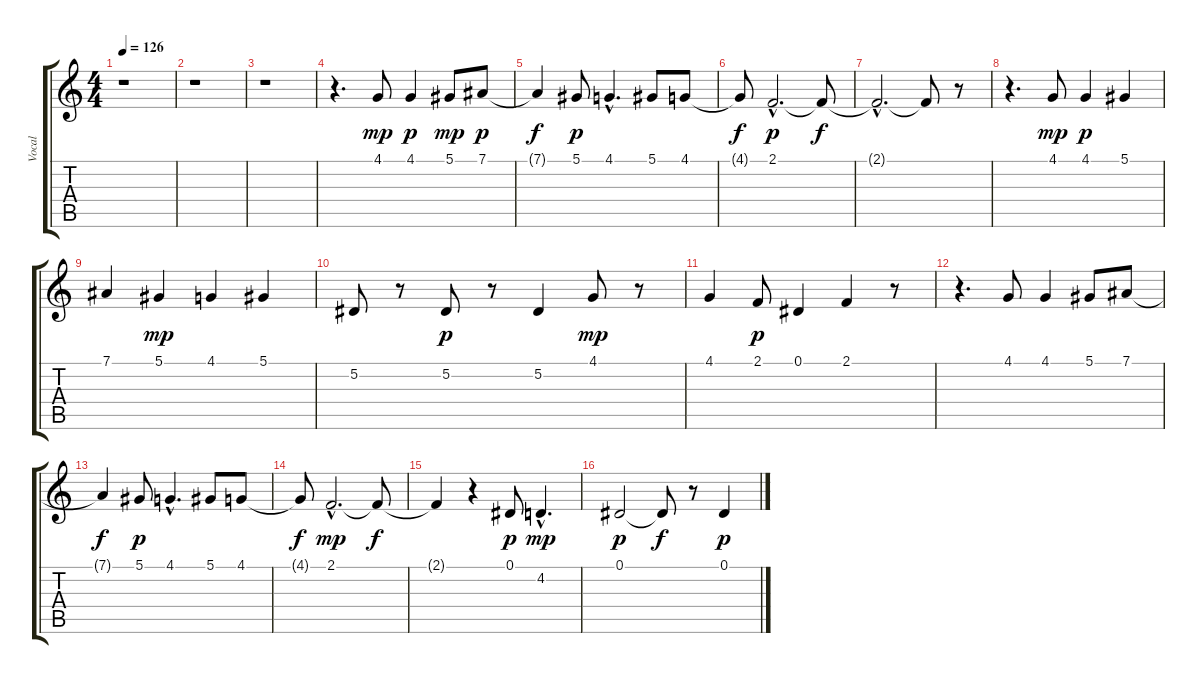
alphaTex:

\track ("Vocal" "Vocal") {instrument cello}
\staff {score tabs}
\tuning (Eb4 Bb3 Gb3 Db3 Ab2 Eb2) {hide}
\ts (4 4)
\tempo 126
\clef g2
\ks c
r.1{dy mp} |
r.1 |
r.1 |
r.4{d} 4.1.8 4.1.4{dy p} 5.1.8{dy mp} 7.1.8{dy p} |
7.1{t}.4{dy f} 5.1.8{dy p} 4.1{hac}.4{d} 5.1.8 4.1.8 |
4.1{t}.8{dy f} 2.1{hac}.2{d dy p} 2.1{t}.8{dy f} |
2.1{hac t}.2{d} 2.1{t}.8 r.8 |
r.4{d} 4.1.8{dy mp} 4.1.4{dy p} 5.1.4 |
7.1.4 5.1.4{dy mp} 4.1.4 5.1.4 |
5.2.8 r.8 5.2.8{dy p} r.8 5.2.4 4.1.8{dy mp} r.8 |
4.1.4 2.1.8{dy p} 0.1.4 2.1.4 r.8 |
r.4{d} 4.1.8 4.1.4 5.1.8 7.1.8 |
7.1{t}.4{dy f} 5.1.8{dy p} 4.1{hac}.4{d} 5.1.8 4.1.8 |
4.1{t}.8{dy f} 2.1{hac}.2{d dy mp} 2.1{t}.8{dy f} |
2.1{t}.4 r.4 0.1.8{dy p} 4.2{hac}.4{d dy mp} |
0.1.2{dy p} 0.1{t}.8{dy f} r.8 0.1.4{dy p}
